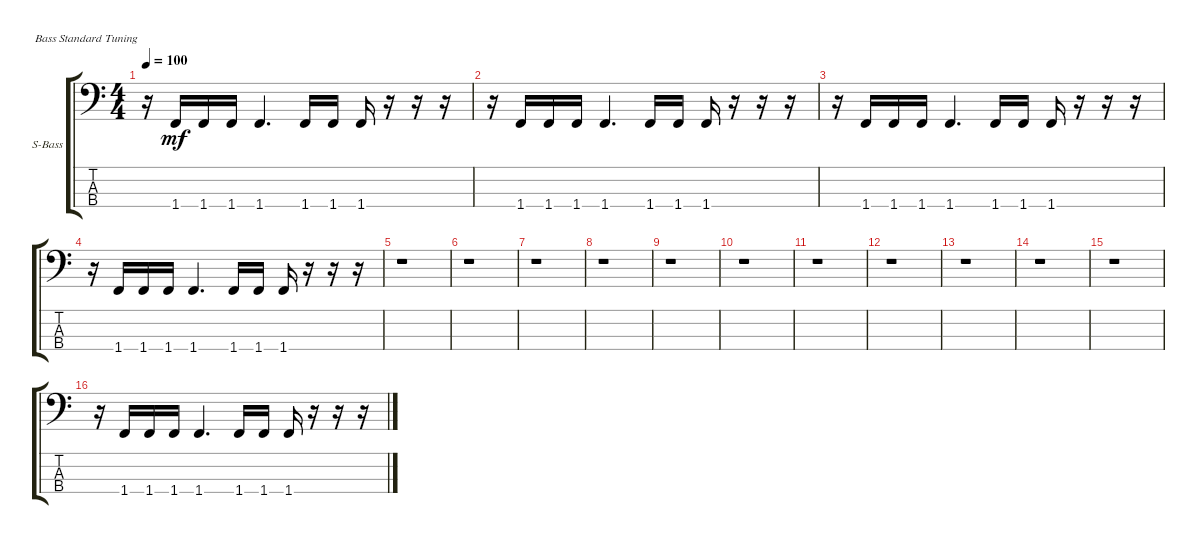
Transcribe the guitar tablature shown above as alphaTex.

\bracketExtendMode groupsimilarinstruments
\firstSystemTrackNameOrientation horizontal
\otherSystemsTrackNameOrientation horizontal
\track ("Staff-5" "S-Bass") {instrument synthbass1}
\staff {score tabs}
\tuning (G2 D2 A1 E1)
\ts (4 4)
\tempo 100
\clef f4
\ks c
r.16{dy mf} 1.4.16 1.4.16 1.4.16 1.4.4{d} 1.4.16 1.4.16 1.4.16 r.16 r.16 r.16 |
r.16 1.4.16 1.4.16 1.4.16 1.4.4{d} 1.4.16 1.4.16 1.4.16 r.16 r.16 r.16 |
r.16 1.4.16 1.4.16 1.4.16 1.4.4{d} 1.4.16 1.4.16 1.4.16 r.16 r.16 r.16 |
r.16 1.4.16 1.4.16 1.4.16 1.4.4{d} 1.4.16 1.4.16 1.4.16 r.16 r.16 r.16 |
r.1 |
r.1 |
r.1 |
r.1 |
r.1 |
r.1 |
r.1 |
r.1 |
r.1 |
r.1 |
r.1 |
r.16 1.4.16 1.4.16 1.4.16 1.4.4{d} 1.4.16 1.4.16 1.4.16 r.16 r.16 r.16
